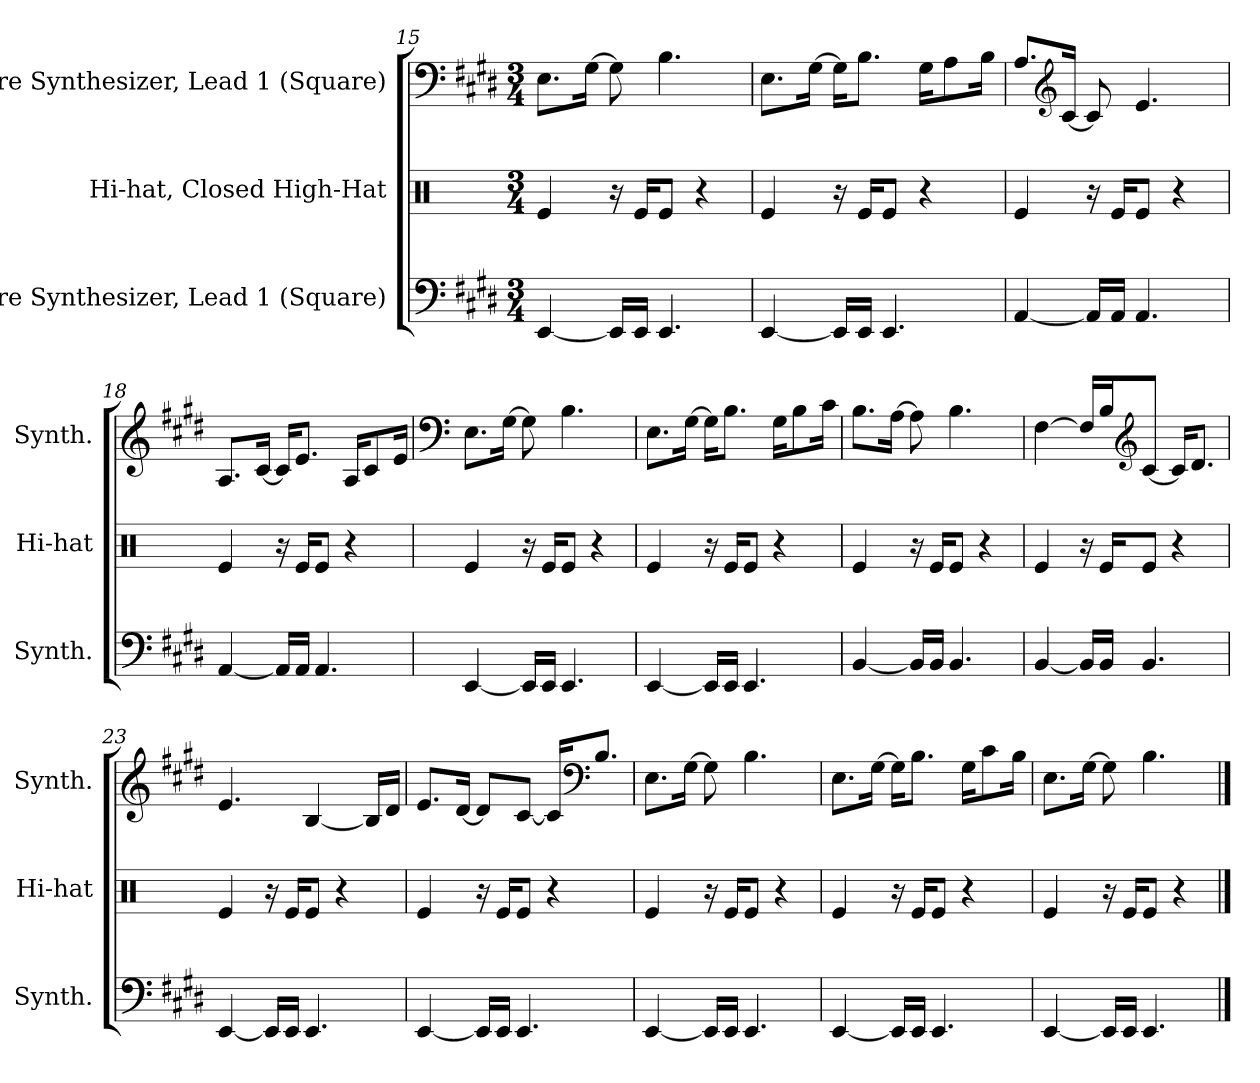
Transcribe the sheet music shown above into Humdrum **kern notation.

**kern	**kern	**kern
*part3	*part2	*part1
*staff3	*staff2	*staff1
*I"Square Synthesizer, Lead 1 (Square)	*I"Hi-hat, Closed High-Hat	*I"Square Synthesizer, Lead 1 (Square)
*I'Synth.	*I'Hi-hat	*I'Synth.
*clefF4	*clefX	*clefF4
*k[f#c#g#d#]	*k[]	*k[f#c#g#d#]
*M3/4	*M3/4	*M3/4
=15	=15	=15
[4EE/	4Re/	8.E\L
.	.	[16G#\Jk
16EE/LL]	16r	8G#\]
16EE/JJ	16Re/KL	.
4.EE/	8Re/J	4.B\
.	4r	.
!!LO:PB:g=z
=16	=16	=16
[4EE/	4Re/	8.E\L
.	.	[16G#\Jk
16EE/LL]	16r	16G#\KL]
16EE/JJ	16Re/KL	8.B\J
4.EE/	8Re/J	.
.	4r	16G#\KL
.	.	8A\
.	.	16B\Jk
=17	=17	=17
[4AA/	4Re/	8.A/L
*	*	*clefG2
.	.	[16c#/Jk
16AA/LL]	16r	8c#/]
16AA/JJ	16Re/KL	.
4.AA/	8Re/J	4.e/
.	4r	.
=18	=18	=18
[4AA/	4Re/	8.A/L
.	.	[16c#/Jk
16AA/LL]	16r	16c#/KL]
16AA/JJ	16Re/KL	8.e/J
4.AA/	8Re/J	.
.	4r	16A/KL
.	.	8c#/
.	.	16e/Jk
=19	=19	=19
*	*	*clefF4
[4EE/	4Re/	8.E\L
.	.	[16G#\Jk
16EE/LL]	16r	8G#\]
16EE/JJ	16Re/KL	.
4.EE/	8Re/J	4.B\
.	4r	.
!!LO:LB:g=z
=20	=20	=20
[4EE/	4Re/	8.E\L
.	.	[16G#\Jk
16EE/LL]	16r	16G#\KL]
16EE/JJ	16Re/KL	8.B\J
4.EE/	8Re/J	.
.	4r	16G#\KL
.	.	8B\
.	.	16c#\Jk
=21	=21	=21
[4BB/	4Re/	8.B\L
.	.	[16A\Jk
16BB/LL]	16r	8A\]
16BB/JJ	16Re/KL	.
4.BB/	8Re/J	4.B\
.	4r	.
=22	=22	=22
[4BB/	4Re/	[4F#\
16BB/LL]	16r	16F#/LL]
16BB/JJ	16Re/KL	16B/J
*	*	*clefG2
4.BB/	8Re/J	[8c#/J
.	4r	16c#/KL]
.	.	8.d#/J
=23	=23	=23
[4EE/	4Re/	4.e/
16EE/LL]	16r	.
16EE/JJ	16Re/KL	.
4.EE/	8Re/J	[4B/
.	4r	.
.	.	16B/LL]
.	.	16d#/JJ
!!LO:LB:g=z
=24	=24	=24
[4EE/	4Re/	8.e/L
.	.	[16d#/Jk
16EE/LL]	16r	8d#/L]
16EE/JJ	16Re/KL	.
4.EE/	8Re/J	[8c#/J
.	4r	16c#/KL]
*	*	*clefF4
.	.	8.B/J
=25	=25	=25
[4EE/	4Re/	8.E\L
.	.	[16G#\Jk
16EE/LL]	16r	8G#\]
16EE/JJ	16Re/KL	.
4.EE/	8Re/J	4.B\
.	4r	.
=26	=26	=26
[4EE/	4Re/	8.E\L
.	.	[16G#\Jk
16EE/LL]	16r	16G#\KL]
16EE/JJ	16Re/KL	8.B\J
4.EE/	8Re/J	.
.	4r	16G#\KL
.	.	8c#\
.	.	16B\Jk
=27	=27	=27
[4EE/	4Re/	8.E\L
.	.	[16G#\Jk
16EE/LL]	16r	8G#\]
16EE/JJ	16Re/KL	.
4.EE/	8Re/J	4.B\
.	4r	.
==	==	==
*-	*-	*-
